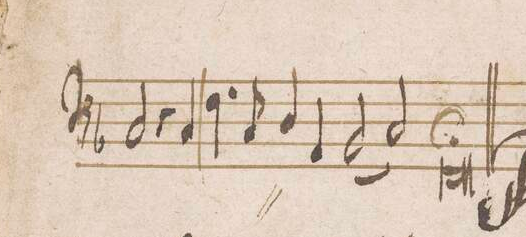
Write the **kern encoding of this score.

**kern	**text
*I"BASVS	*
*clefF4	*
*k[b-]	*
*met(C|)	*
*M2/1	*
2C/	-ſis
4r	.
4C/	Ho-
=27-	=27-
4.F\	-san-
8C/	-na
4D/	in
4AA/	ex-
(2BB-/	-cel-
2C/)	.
=28-	=28-
0FFl;	ſis
*	*Xij
==	==
*-	*-
